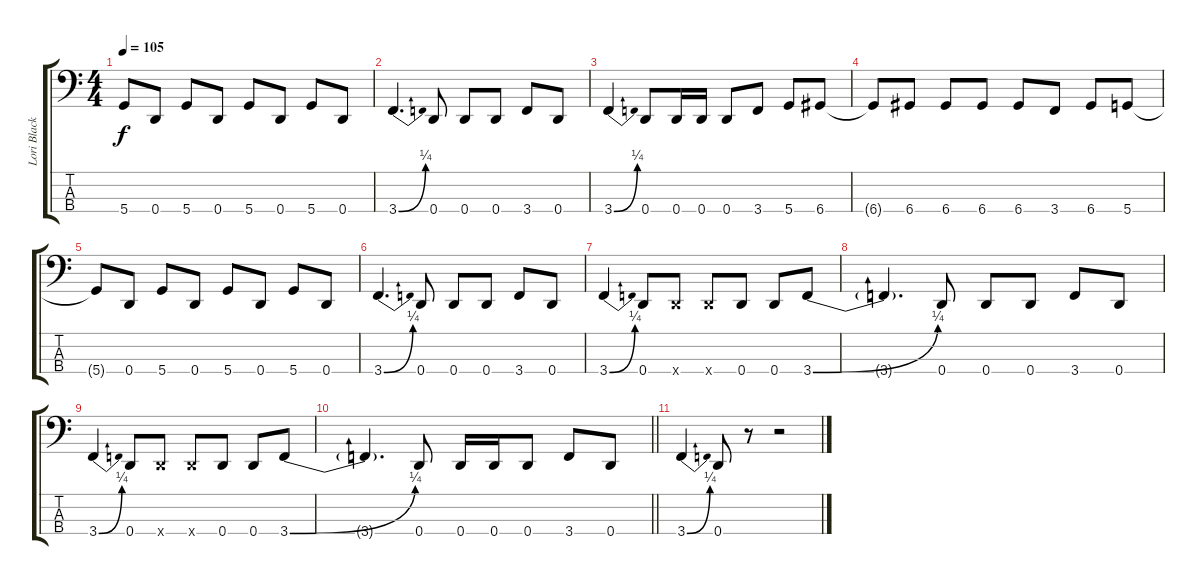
\track ("Lori Black" "Lori Black") {instrument slapbass2}
\staff {score tabs}
\tuning (G2 D2 A1 D1) {hide}
\ts (4 4)
\tempo 105
\clef f4
\ks c
5.4{t}.8{dy f} 0.4.8 5.4.8 0.4.8 5.4.8 0.4.8 5.4.8 0.4.8 |
3.4{be (bend 0 0 60 1)}.4{d} 0.4.8 0.4.8 0.4.8 3.4.8 0.4.8 |
3.4{be (bend 0 0 60 1)}.4 0.4.8 0.4.16 0.4.16 0.4.8 3.4.8 5.4.8 6.4.8 |
6.4{t}.8 6.4.8 6.4.8 6.4.8 6.4.8 3.4.8 6.4.8 5.4.8 |
5.4{t}.8 0.4.8 5.4.8 0.4.8 5.4.8 0.4.8 5.4.8 0.4.8 |
3.4{be (bend 0 0 60 1)}.4{d} 0.4.8 0.4.8 0.4.8 3.4.8 0.4.8 |
3.4{be (bend 0 0 60 1)}.4 0.4.8 0.4{x}.8 0.4{x}.8 0.4.8 0.4.8 3.4{be (bend 0 0 60 1)}.8 |
3.4{t}.4{d} 0.4.8 0.4.8 0.4.8 3.4.8 0.4.8 |
3.4{be (bend 0 0 60 1)}.4 0.4.8 0.4{x}.8 0.4{x}.8 0.4.8 0.4.8 3.4{be (bend 0 0 60 1)}.8 |
\barLineRight lightlight
3.4{t}.4{d} 0.4.8 0.4.16 0.4.16 0.4.8 3.4.8 0.4.8 |
3.4{be (bend 0 0 60 1)}.4 0.4.8 r.8 r.2
